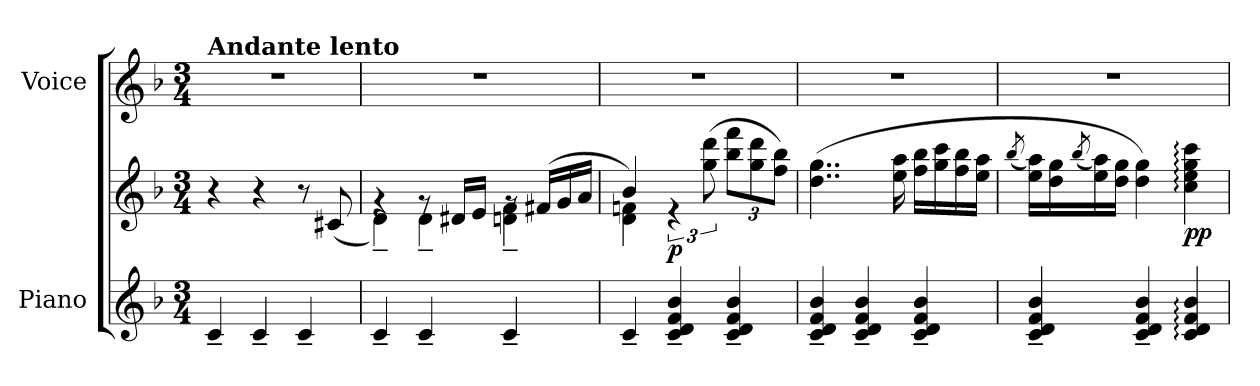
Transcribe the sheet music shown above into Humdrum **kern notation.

**kern	**kern	**dynam	**kern
*part2	*part2	*part2	*part1
*staff3	*staff2	*staff2/3	*staff1
*I"Piano	*	*	*I"Voice
*I'Pno	*	*	*
*clefG2	*clefG2	*	*clefG2
*k[b-]	*k[b-]	*	*k[b-]
*M3/4	*M3/4	*	*M3/4
*MM48	*MM48	*	*MM48
=1	=1	=1	=1
!	!	!	!LO:TX:a:B:t=Andante lento
4c~/	4r	.	2.r
4c~/	4r	.	.
4c~/	8r	.	.
.	(8c#X/	.	.
=2	=2	=2	=2
*	*^	*	*
4c~/	4rg	4d~\)	.	2.r
4c~/	8rg	4d~\	.	.
.	16d#X/LL	.	.	.
.	16e/JJ	.	.	.
4c~/	16rg	4dn\~ 4f\~	.	.
.	(16f#X/LL	.	.	.
.	16g/	.	.	.
.	16a/JJ	.	.	.
=3	=3	=3	=3	=3
4c~/	4b-/)	4d\ 4fn\	.	2.r
!	!	!	!LO:DY:b	!
4c/~ 4d/~ 4f/~ 4b-/~	6re	2ryy	p	.
.	(>12gg\ 12ddd\	.	.	.
*	*Xbrackettup	*	*	*
4c/~ 4d/~ 4f/~ 4b-/~	12bb-\ 12fff\L	.	.	.
.	12gg\ 12ddd\	.	.	.
.	12ff\ 12bb-\J)	.	.	.
*	*v	*v	*	*
=4	=4	=4	=4
4c/~ 4d/~ 4f/~ 4b-/~	(4..dd\ 4..gg\	.	2.r
4c/~ 4d/~ 4f/~ 4b-/~	.	.	.
.	16ee\ 16aa\	.	.
4c/~ 4d/~ 4f/~ 4b-/~	16ff\ 16bb-\LL	.	.
.	16gg\ 16ccc\	.	.
.	16ff\ 16bb-\	.	.
.	16ee\ 16aa\JJ	.	.
!!LO:LB:g=z
=5	=5	=5	=5
.	(8qbb-/	.	.
4c/~ 4d/~ 4f/~ 4b-/~	16ee\ 16aa\LL)	.	2.r
.	16dd\ 16gg\	.	.
.	(8qbb-/	.	.
.	16ee\ 16aa\)	.	.
.	16dd\ 16gg\JJ	.	.
4c/~ 4d/~ 4f/~ 4b-/~	4dd\ 4gg\)	.	.
!	!	!LO:DY:b	!
4c/: 4d/: 4f/: 4b-/:	4cc\: 4ee\: 4gg\: 4ccc\:	pp	.
=	=	=	=
*-	*-	*-	*-
